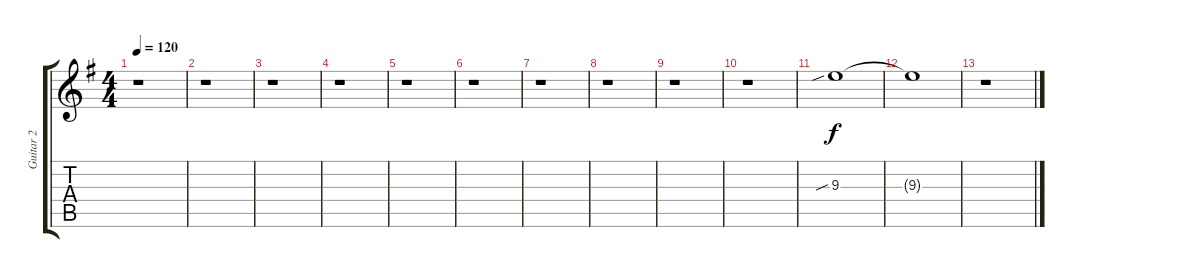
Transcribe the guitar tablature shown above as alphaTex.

\track ("Guitar 2" "Guitar 2") {instrument electricguitarclean}
\staff {score tabs}
\tuning (E4 B3 G3 D3 A2 E2) {hide}
\ts (4 4)
\tempo 120
\clef g2
\ks g
r.1{dy f} |
r.1 |
r.1 |
r.1 |
r.1 |
r.1 |
r.1 |
r.1 |
r.1 |
r.1 |
9.3{sib}.1 |
9.3{t}.1 |
r.1
